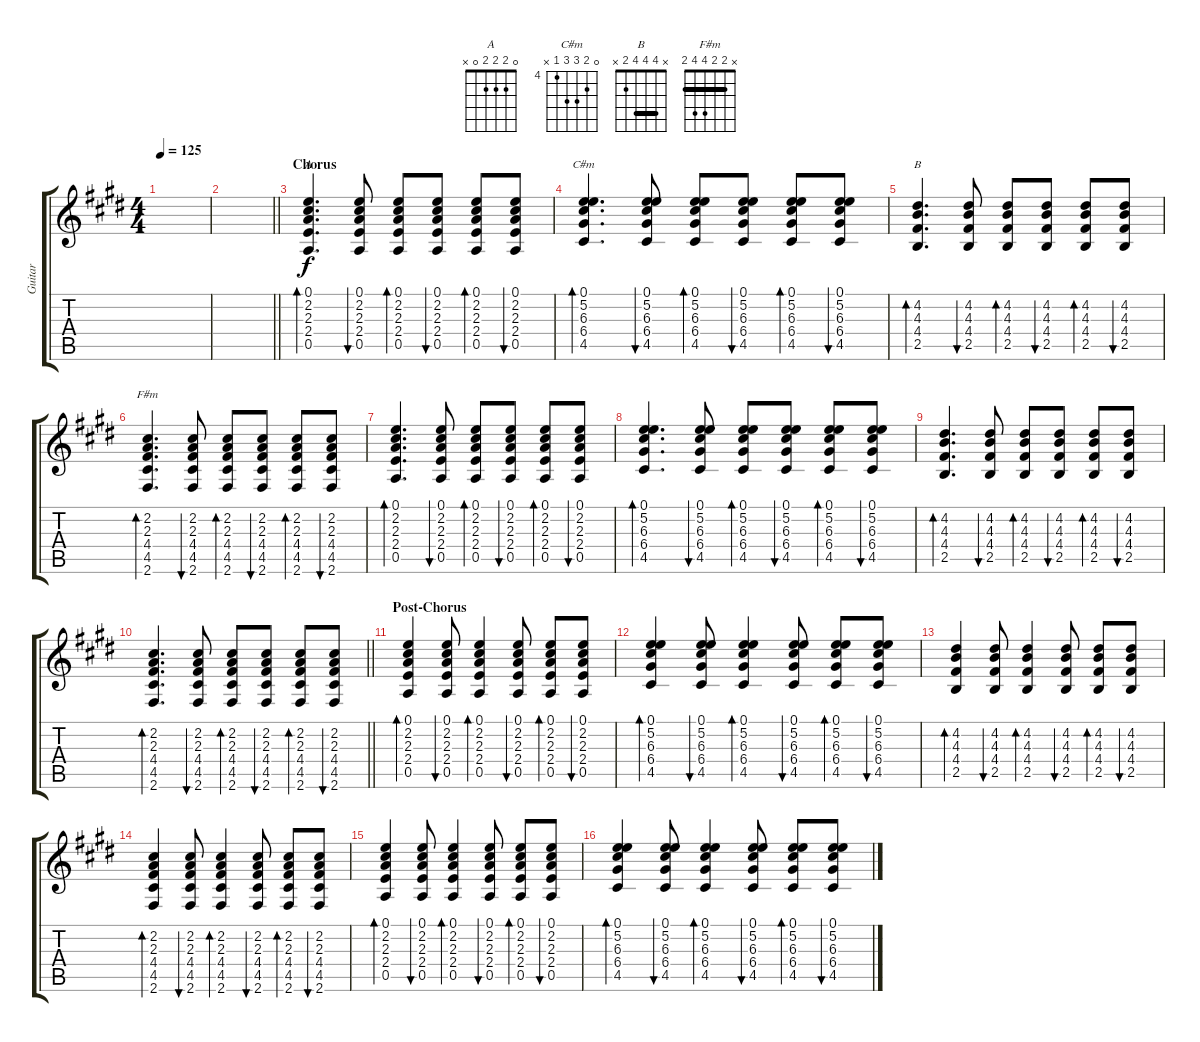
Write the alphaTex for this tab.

\track ("Guitar" "Guitar") {instrument acousticguitarsteel}
\staff {score tabs}
\tuning (E4 B3 G3 D3 A2 E2) {hide}
\chord ("A" 0 2 2 2 0 x)
\chord ("C#m" 0 5 6 6 4 x) {firstfret 4}
\chord ("B" x 4 4 4 2 x) {barre 4}
\chord ("F#m" x 2 2 4 4 2) {barre 2}
\ts (4 4)
\tempo 125
\clef g2
\ks c#minor
|
\barLineRight lightlight
|
\section ("" "Chorus")
(0.1 2.2 2.3 2.4 0.5).4{d bd 60 ch "A"} (0.1 2.2 2.3 2.4 0.5).8{bu 60} (0.1 2.2 2.3 2.4 0.5).8{bd 60} (0.1 2.2 2.3 2.4 0.5).8{bu 60} (0.1 2.2 2.3 2.4 0.5).8{bd 60} (0.1 2.2 2.3 2.4 0.5).8{bu 60} |
(0.1 5.2 6.3 6.4 4.5).4{d bd 60 ch "C#m"} (0.1 5.2 6.3 6.4 4.5).8{bu 60} (0.1 5.2 6.3 6.4 4.5).8{bd 60} (0.1 5.2 6.3 6.4 4.5).8{bu 60} (0.1 5.2 6.3 6.4 4.5).8{bd 60} (0.1 5.2 6.3 6.4 4.5).8{bu 60} |
(4.2 4.3 4.4 2.5).4{d bd 60 ch "B"} (4.2 4.3 4.4 2.5).8{bu 60} (4.2 4.3 4.4 2.5).8{bd 60} (4.2 4.3 4.4 2.5).8{bu 60} (4.2 4.3 4.4 2.5).8{bd 60} (4.2 4.3 4.4 2.5).8{bu 60} |
(2.2 2.3 4.4 4.5 2.6).4{d bd 60 ch "F#m"} (2.2 2.3 4.4 4.5 2.6).8{bu 60} (2.2 2.3 4.4 4.5 2.6).8{bd 60} (2.2 2.3 4.4 4.5 2.6).8{bu 60} (2.2 2.3 4.4 4.5 2.6).8{bd 60} (2.2 2.3 4.4 4.5 2.6).8{bu 60} |
(0.1 2.2 2.3 2.4 0.5).4{d bd 60} (0.1 2.2 2.3 2.4 0.5).8{bu 60} (0.1 2.2 2.3 2.4 0.5).8{bd 60} (0.1 2.2 2.3 2.4 0.5).8{bu 60} (0.1 2.2 2.3 2.4 0.5).8{bd 60} (0.1 2.2 2.3 2.4 0.5).8{bu 60} |
(0.1 5.2 6.3 6.4 4.5).4{d bd 60} (0.1 5.2 6.3 6.4 4.5).8{bu 60} (0.1 5.2 6.3 6.4 4.5).8{bd 60} (0.1 5.2 6.3 6.4 4.5).8{bu 60} (0.1 5.2 6.3 6.4 4.5).8{bd 60} (0.1 5.2 6.3 6.4 4.5).8{bu 60} |
(4.2 4.3 4.4 2.5).4{d bd 60} (4.2 4.3 4.4 2.5).8{bu 60} (4.2 4.3 4.4 2.5).8{bd 60} (4.2 4.3 4.4 2.5).8{bu 60} (4.2 4.3 4.4 2.5).8{bd 60} (4.2 4.3 4.4 2.5).8{bu 60} |
\barLineRight lightlight
(2.2 2.3 4.4 4.5 2.6).4{d bd 60} (2.2 2.3 4.4 4.5 2.6).8{bu 60} (2.2 2.3 4.4 4.5 2.6).8{bd 60} (2.2 2.3 4.4 4.5 2.6).8{bu 60} (2.2 2.3 4.4 4.5 2.6).8{bd 60} (2.2 2.3 4.4 4.5 2.6).8{bu 60} |
\section ("" "Post-Chorus")
(0.1 2.2 2.3 2.4 0.5).4{bd 60} (0.1 2.2 2.3 2.4 0.5).8{bu 60} (0.1 2.2 2.3 2.4 0.5).4{bd 60} (0.1 2.2 2.3 2.4 0.5).8{bu 60} (0.1 2.2 2.3 2.4 0.5).8{bd 60} (0.1 2.2 2.3 2.4 0.5).8{bu 60} |
(0.1 5.2 6.3 6.4 4.5).4{bd 60} (0.1 5.2 6.3 6.4 4.5).8{bu 60} (0.1 5.2 6.3 6.4 4.5).4{bd 60} (0.1 5.2 6.3 6.4 4.5).8{bu 60} (0.1 5.2 6.3 6.4 4.5).8{bd 60} (0.1 5.2 6.3 6.4 4.5).8{bu 60} |
(4.2 4.3 4.4 2.5).4{bd 60} (4.2 4.3 4.4 2.5).8{bu 60} (4.2 4.3 4.4 2.5).4{bd 60} (4.2 4.3 4.4 2.5).8{bu 60} (4.2 4.3 4.4 2.5).8{bd 60} (4.2 4.3 4.4 2.5).8{bu 60} |
(2.2 2.3 4.4 4.5 2.6).4{bd 60} (2.2 2.3 4.4 4.5 2.6).8{bu 60} (2.2 2.3 4.4 4.5 2.6).4{bd 60} (2.2 2.3 4.4 4.5 2.6).8{bu 60} (2.2 2.3 4.4 4.5 2.6).8{bd 60} (2.2 2.3 4.4 4.5 2.6).8{bu 60} |
(0.1 2.2 2.3 2.4 0.5).4{bd 60} (0.1 2.2 2.3 2.4 0.5).8{bu 60} (0.1 2.2 2.3 2.4 0.5).4{bd 60} (0.1 2.2 2.3 2.4 0.5).8{bu 60} (0.1 2.2 2.3 2.4 0.5).8{bd 60} (0.1 2.2 2.3 2.4 0.5).8{bu 60} |
(0.1 5.2 6.3 6.4 4.5).4{bd 60} (0.1 5.2 6.3 6.4 4.5).8{bu 60} (0.1 5.2 6.3 6.4 4.5).4{bd 60} (0.1 5.2 6.3 6.4 4.5).8{bu 60} (0.1 5.2 6.3 6.4 4.5).8{bd 60} (0.1 5.2 6.3 6.4 4.5).8{bu 60}
